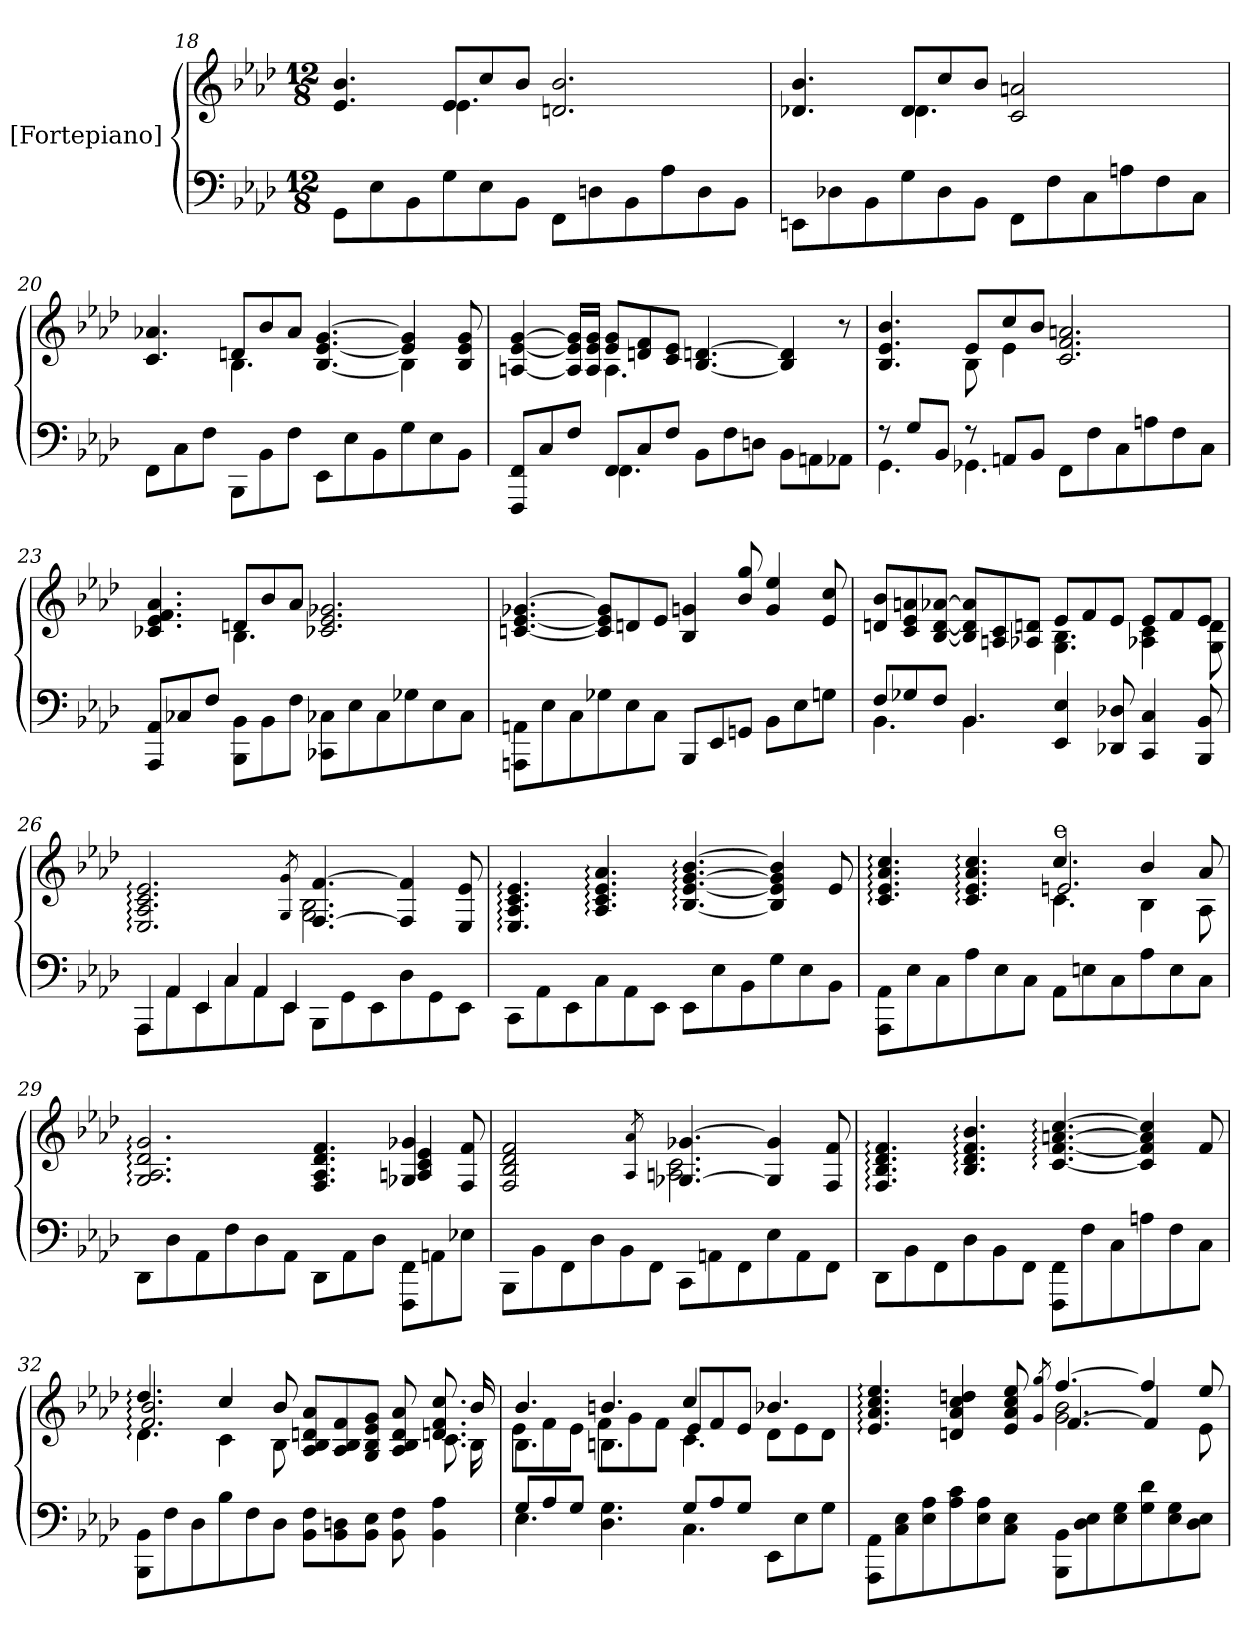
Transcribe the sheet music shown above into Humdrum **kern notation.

**kern	**kern
*part1	*part1
*staff2	*staff1
*I"[Fortepiano]	*
*clefF4	*clefG2
*k[b-e-a-d-]	*k[b-e-a-d-]
*M12/8	*M12/8
=18	=18
*	*^
8GG\L	4.e-/ 4.b-/	4.ryy
8E-\	.	.
8BB-\	.	.
8G\	8e-/L	4.e-\
8E-\	8cc/	.
8BB-\J	8b-/J	.
8FF\L	2.dn/ 2.b-/	2.ryy
8Dn\	.	.
8BB-\	.	.
8A-\	.	.
8D\	.	.
8BB-\J	.	.
=19	=19	=19
8EEn\L	4.d-X/ 4.b-/	4.ryy
8D-X\	.	.
8BB-\	.	.
8G\	8d-/L	4.d-\
8D-\	8cc/	.
8BB-\J	8b-/J	.
!	!LO:N:vis=2	!
8FF\L	2.c/ 2.an/	2.ryy
8F\	.	.
8C\	.	.
8An\	.	.
8F\	.	.
8C\J	.	.
=20	=20	=20
8FF\L	4.c/ 4.a-X/	4.ryy
8C\	.	.
8F\J	.	.
8BBB-\L	8dn/L	4.B-\
8BB-\	8b-/	.
8F\J	8a-/J	.
8EE-\L	[4.B-/ [4.e-/ [4.g/	4.ryy
8E-\	.	.
8BB-\	.	.
8G\	4e-]/ 4g]/	4B-\]
8E-\	.	.
8BB-\J	8B-/ 8e-/ 8g/	8ryy
=21	=21	=21
*^	*	*
8FFF/ 8FF/L	4.ryy	[4An/ [4e-/ [4g/	4.ryy
8C/	.	.	.
8F/J	.	16A]/ 16e-]/ 16g]/LL	.
.	.	16A/ 16e-/ 16g/JJ	.
8FF/L	4.FF\	8e-/ 8g/L	4.A\
8C/	.	8dn/ 8f/	.
8F/J	.	8c/ 8e-/J	.
8BB-\L	2.ryy	[4.B-/ [4.dn/	4ryy
8F\	.	.	.
8Dn\J	.	.	2ryy
8BB-\L	.	4B-]/ 4d]/	.
8AAn\	.	.	.
8AA-X\J	.	8r	.
=22	=22	=22	=22
8r	4.GG\	4.B-/ 4.e-/ 4.b-/	4.ryy
8G/L	.	.	.
8BB-/J	.	.	.
8r	4.GG-X\	8e-/L	8B-\
8AAn/L	.	8cc/	4e-\
8BB-/J	.	8b-/J	.
8FF\L	2.ryy	2.c/ 2.f/ 2.an/	2.ryy
8F\	.	.	.
8C\	.	.	.
8An\	.	.	.
8F\	.	.	.
8C\J	.	.	.
*v	*v	*	*
=23	=23	=23
8AAA-/ 8AA-/L	4.c-X/ 4.e-/ 4.f/ 4.a-/	4.ryy
8C-X/	.	.
8F/J	.	.
8BBB-\ 8BB-\L	8dn/L	4.B-\
8BB-\	8b-/	.
8F\J	8a-/J	.
8CC-X\ 8C-X\L	2.c-X/ 2.e-/ 2.g-X/	2.ryy
8E-\	.	.
8C-\	.	.
8G-X\	.	.
8E-\	.	.
8C-\J	.	.
*	*v	*v
=24	=24
8AAAn\ 8AAn\L	[4.cn/ [4.e-/ [4.g-X/
8E-\	.
8C\	.
8G-X\	8c]/ 8e-]/ 8g-]/L
8E-\	8dn/
8C\J	8e-/J
8BBB-/L	4B-/ 4gn/
8EE-/	.
8GGn/J	8b-/ 8gg/
8BB-\L	4g/ 4ee-/
8E-\	.
8Gn\J	8e-/ 8cc/
=25	=25
*^	*^
8F/L	4.BB-\	8dn/ 8b-/L	2.ryy
8G-X/	.	8c/ 8e-/ 8an/	.
8F/J	.	[8B-/ [8d/ [8a-X/J	.
4.BB-/	4.BB-\	8B-]/ 8d]/ 8a-]/L	.
.	.	8An/ 8c/	.
.	.	8A-X/ 8dn/J	.
4EE-/ 4E-/	2.ryy	8e-/L	4.G\ 4.B-\
.	.	8f/	.
8DD-X/ 8D-X/	.	8e-/J	.
4CC/ 4C/	.	8e-/L	4A-X\ 4c\
.	.	8f/	.
8BBB-/ 8BB-/	.	8e-/J	8G\ 8d\
=26	=26	=26	=26
!	!LO:N:vis=4	!	!
8AAA-\L	8AAA-/	2.E-:/ 2.A-:/ 2.c:/ 2.e-:/	2.ryy
!	!LO:N:vis=4	!	!
8AA-\	8AA-/	.	.
!	!LO:N:vis=4	!	!
8EE-\	8EE-/	.	.
!	!LO:N:vis=4	!	!
8C\	8C/	.	.
!	!LO:N:vis=4	!	!
8AA-\	8AA-/	.	.
!	!LO:N:vis=4	!	!
8EE-\J	8EE-/	.	.
.	.	8qG/ 8qg/	.
8BBB-\L	2.ryy	[4.F/ [4.f/	2.G\ 2.B-\
8GG\	.	.	.
8EE-\	.	.	.
8D-\	.	4F]/ 4f]/	.
8GG\	.	.	.
8EE-\J	.	8E-/ 8e-/	.
*v	*v	*	*
*	*v	*v
=27	=27
8CC\L	4.E-:/ 4.A-:/ 4.c:/ 4.e-:/
8AA-\	.
8EE-\	.
8C\	4.A-:/ 4.c:/ 4.e-:/ 4.a-:/
8AA-\	.
8EE-\J	.
8EE-\L	[4.B-:/ [4.e-:/ [4.g:/ [4.b-:/
8E-\	.
8BB-\	.
8G\	4B-]/ 4e-]/ 4g]/ 4b-]/
8E-\	.
8BB-\J	8e-/
=28	=28
*	*^
*	*	*^
8AAA-\ 8AA-\L	4.c:/ 4.e-:/ 4.a-:/ 4.cc:/	2.ryy	2.ryy
8E-\	.	.	.
8C\	.	.	.
8A-\	4.c:/ 4.e-:/ 4.a-:/ 4.cc:/	.	.
8E-\	.	.	.
8C\J	.	.	.
!	!LO:TX:a:t=e	!	!
8AA-\L	4.cc/	4.c\	2.en/
8En\	.	.	.
8C\	.	.	.
8A-\	4b-/	4B-\	.
8E\	.	.	.
8C\J	8a-/	8A-\	.
*	*	*v	*v
=29	=29	=29
8DD-\L	2.G:/ 2.A-:/ 2.d-:/ 2.g:/	2.ryy
8D-\	.	.
8AA-\	.	.
8F\	.	.
8D-\	.	.
8AA-\J	.	.
8DD-\L	4.F/ 4.A-/ 4.d-/ 4.f/	4.ryy
8AA-\	.	.
8D-\J	.	.
8FFF\ 8FF\L	4G-X/ 4g-X/	4An/ 4c/ 4e-/
8AAn\	.	.
8E-X\J	8F/ 8f/	8ryy
=30	=30	=30
!	!LO:N:vis=2	!
8BBB-\L	2.F/ 2.B-/ 2.d-/ 2.f/	2.ryy
8BB-\	.	.
8FF\	.	.
8D-\	.	.
8BB-\	.	.
8FF\J	.	.
.	8qA-/ 8qa-/	.
8CC\L	[4.G-X/ [4.g-X/	2.An\ 2.c\
8AAn\	.	.
8FF\	.	.
8E-\	4G-]/ 4g-]/	.
8AA\	.	.
8FF\J	8F/ 8f/	.
*	*v	*v
=31	=31
8DD-\L	4.F:/ 4.B-:/ 4.d-:/ 4.f:/
8BB-\	.
8FF\	.
8D-\	4.B-:/ 4.d-:/ 4.f:/ 4.b-:/
8BB-\	.
8FF\J	.
8FFF\ 8FF\L	[4.c:/ [4.f:/ [4.an:/ [4.cc:/
8F\	.
8C\	.
8An\	4c]/ 4f]/ 4a]/ 4cc]/
8F\	.
8C\J	8f/
=32	=32
*	*^
*	*	*^
8BBB-\ 8BB-\L	4.dd-:/	4.d-:\	2.f:/ 2.b-:/
8F\	.	.	.
8D-\	.	.	.
8B-\	4cc/	4c\	.
8F\	.	.	.
8D-\J	8b-/	8B-\	.
8BB-\ 8F\L	8A-/ 8B-/ 8dn/ 8a-/L	4.ryy	2.ryy
8BB-\ 8Dn\	8A-/ 8B-/ 8f/	.	.
8BB-\ 8E-\J	8G/ 8B-/ 8e-/ 8g/J	.	.
8BB-\ 8F\	8A-/ 8B-/ 8d/ 8a-/	8ryy	.
4BB-\ 4A-\	8.dn/ 8.f/ 8.cc/	8.c\	.
.	16b-/	16B-\	.
=33	=33	=33	=33
*^	*	*	*
8G/L	4.E-\	4.b-/	4.B-\	8e-\L
8A-/	.	.	.	8f\
8G/J	.	.	.	8e-\J
4.D-\ 4.G\	4.ryy	4.bn/	4.Bn\	8f\L
.	.	.	.	8g\
.	.	.	.	8f\J
!	!	!LO:N:vis=4	!	!
8G/L	4.C\	4.cc/	4.c\	8e-/L
8A-/	.	.	.	8f/
8G/J	.	.	.	8e-/J
8EE-\L	8ryy	4.b-X/	8d-\L	4.ryy
8E-\	4ryy	.	8e-\	.
8G\J	.	.	8d-\J	.
*v	*v	*	*	*
=34	=34	=34	=34
8AAA-\ 8AA-\L	4.e-:/ 4.a-:/ 4.cc:/ 4.ee-:/	2.ryy	2.ryy
8C\ 8E-\	.	.	.
8E-\ 8A-\	.	.	.
8A-\ 8c\	4dn/ 4a-/ 4cc/ 4ddn/	.	.
8E-\ 8A-\	.	.	.
8C\ 8E-\J	8e-/ 8a-/ 8cc/ 8ee-/	.	.
.	8qg/ 8qgg/	.	.
8BBB-\ 8BB-\L	[4.ff/	2.g\ 2.b-\	[4.f/
8D-\ 8E-\	.	.	.
8E-\ 8G\	.	.	.
8G\ 8d-\	4ff/]	.	4f/]
8E-\ 8G\	.	.	.
8D-\ 8E-\J	8ee-/	.	8e-\
*	*v	*v	*v
=	=
*-	*-
